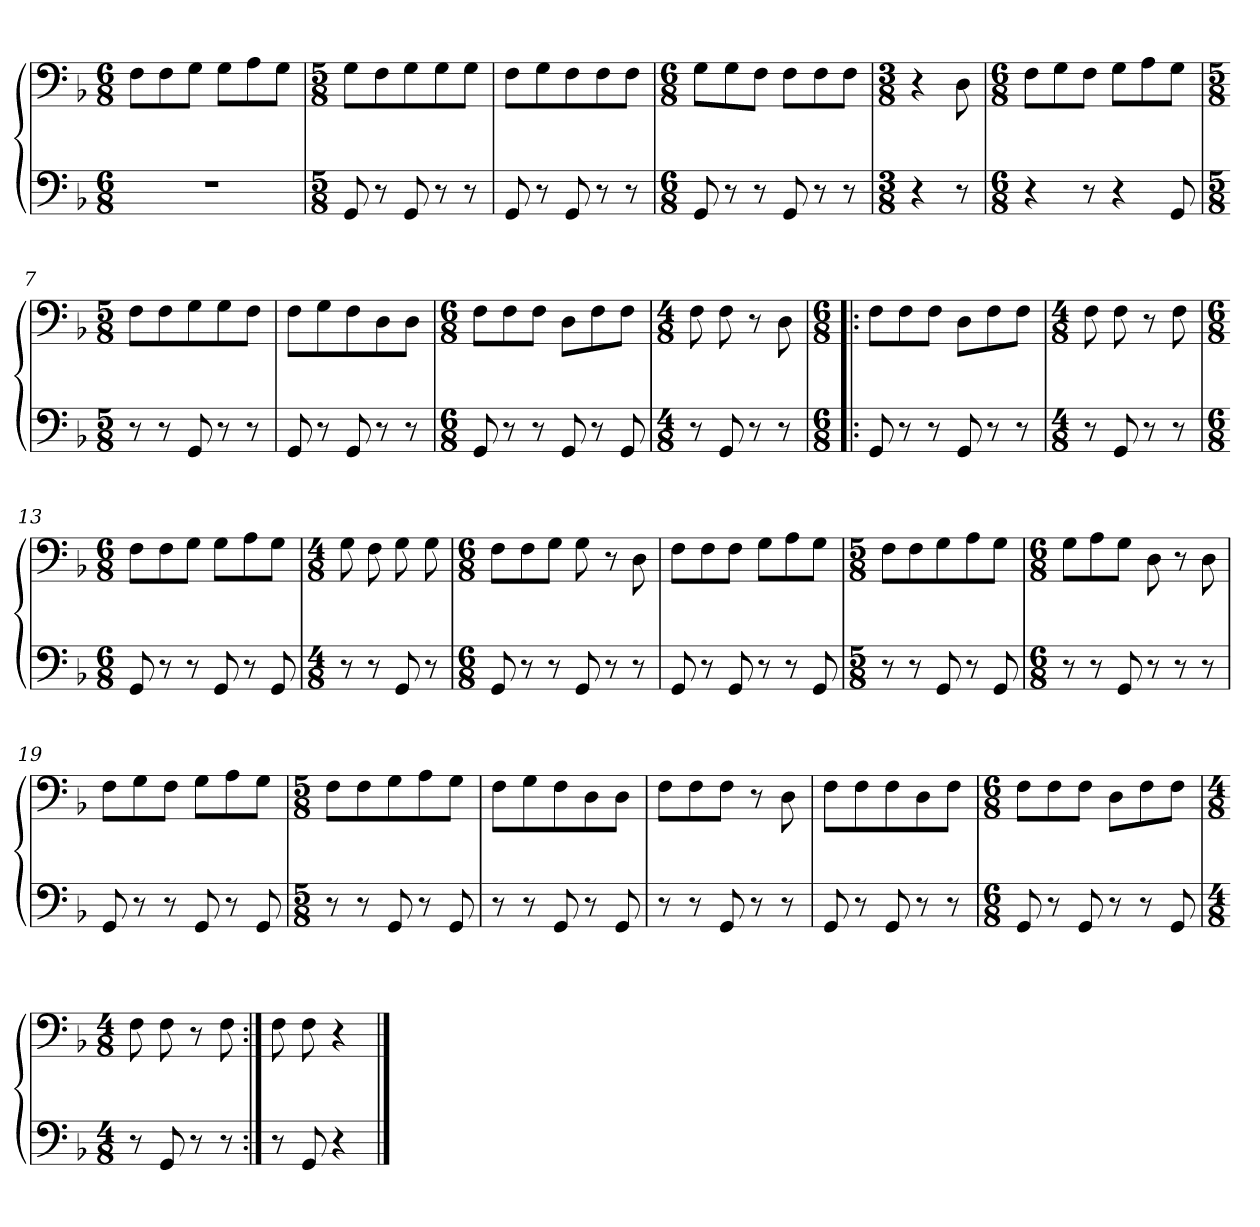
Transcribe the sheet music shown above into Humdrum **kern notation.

**kern	**kern
*part1	*part1
*staff2	*staff1
*clefF4	*clefF4
*k[b-]	*k[b-]
*M6/8	*M6/8
=1	=1
2.r	8F\L
.	8F\
.	8G\J
.	8G\L
.	8A\
.	8G\J
=2	=2
*M5/8	*M5/8
8GG/	8G\L
8r	8F\
8GG/	8G\
8r	8G\
8r	8G\J
=3	=3
8GG/	8F\L
8r	8G\
8GG/	8F\
8r	8F\
8r	8F\J
=4	=4
*M6/8	*M6/8
8GG/	8G\L
8r	8G\
8r	8F\J
8GG/	8F\L
8r	8F\
8r	8F\J
=5	=5
*M3/8	*M3/8
4r	4r
8r	8D\
=6	=6
*M6/8	*M6/8
4r	8F\L
.	8G\
8r	8F\J
4r	8G\L
.	8A\
8GG/	8G\J
=7	=7
*M5/8	*M5/8
8r	8F\L
8r	8F\
8GG/	8G\
8r	8G\
8r	8F\J
=8	=8
8GG/	8F\L
8r	8G\
8GG/	8F\
8r	8D\
8r	8D\J
=9	=9
*M6/8	*M6/8
8GG/	8F\L
8r	8F\
8r	8F\J
8GG/	8D\L
8r	8F\
8GG/	8F\J
=10	=10
*M4/8	*M4/8
8r	8F\
8GG/	8F\
8r	8r
8r	8D\
=11!|:	=11!|:
*M6/8	*M6/8
8GG/	8F\L
8r	8F\
8r	8F\J
8GG/	8D\L
8r	8F\
8r	8F\J
=12	=12
*M4/8	*M4/8
8r	8F\
8GG/	8F\
8r	8r
8r	8F\
=13	=13
*M6/8	*M6/8
8GG/	8F\L
8r	8F\
8r	8G\J
8GG/	8G\L
8r	8A\
8GG/	8G\J
=14	=14
*M4/8	*M4/8
8r	8G\
8r	8F\
8GG/	8G\
8r	8G\
=15	=15
*M6/8	*M6/8
8GG/	8F\L
8r	8F\
8r	8G\J
8GG/	8G\
8r	8r
8r	8D\
=16	=16
8GG/	8F\L
8r	8F\
8GG/	8F\J
8r	8G\L
8r	8A\
8GG/	8G\J
=17	=17
*M5/8	*M5/8
8r	8F\L
8r	8F\
8GG/	8G\
8r	8A\
8GG/	8G\J
=18	=18
*M6/8	*M6/8
8r	8G\L
8r	8A\
8GG/	8G\J
8r	8D\
8r	8r
8r	8D\
=19	=19
8GG/	8F\L
8r	8G\
8r	8F\J
8GG/	8G\L
8r	8A\
8GG/	8G\J
=20	=20
*M5/8	*M5/8
8r	8F\L
8r	8F\
8GG/	8G\
8r	8A\
8GG/	8G\J
=21	=21
8r	8F\L
8r	8G\
8GG/	8F\
8r	8D\
8GG/	8D\J
=22	=22
8r	8F\L
8r	8F\
8GG/	8F\J
8r	8r
8r	8D\
=23	=23
8GG/	8F\L
8r	8F\
8GG/	8F\
8r	8D\
8r	8F\J
=24	=24
*M6/8	*M6/8
8GG/	8F\L
8r	8F\
8GG/	8F\J
8r	8D\L
8r	8F\
8GG/	8F\J
=	=
*M4/8	*M4/8
8r	8F\
8GG/	8F\
8r	8r
8r	8F\
=26:|!	=26:|!
8r	8F\
8GG/	8F\
4r	4r
==	==
*-	*-
